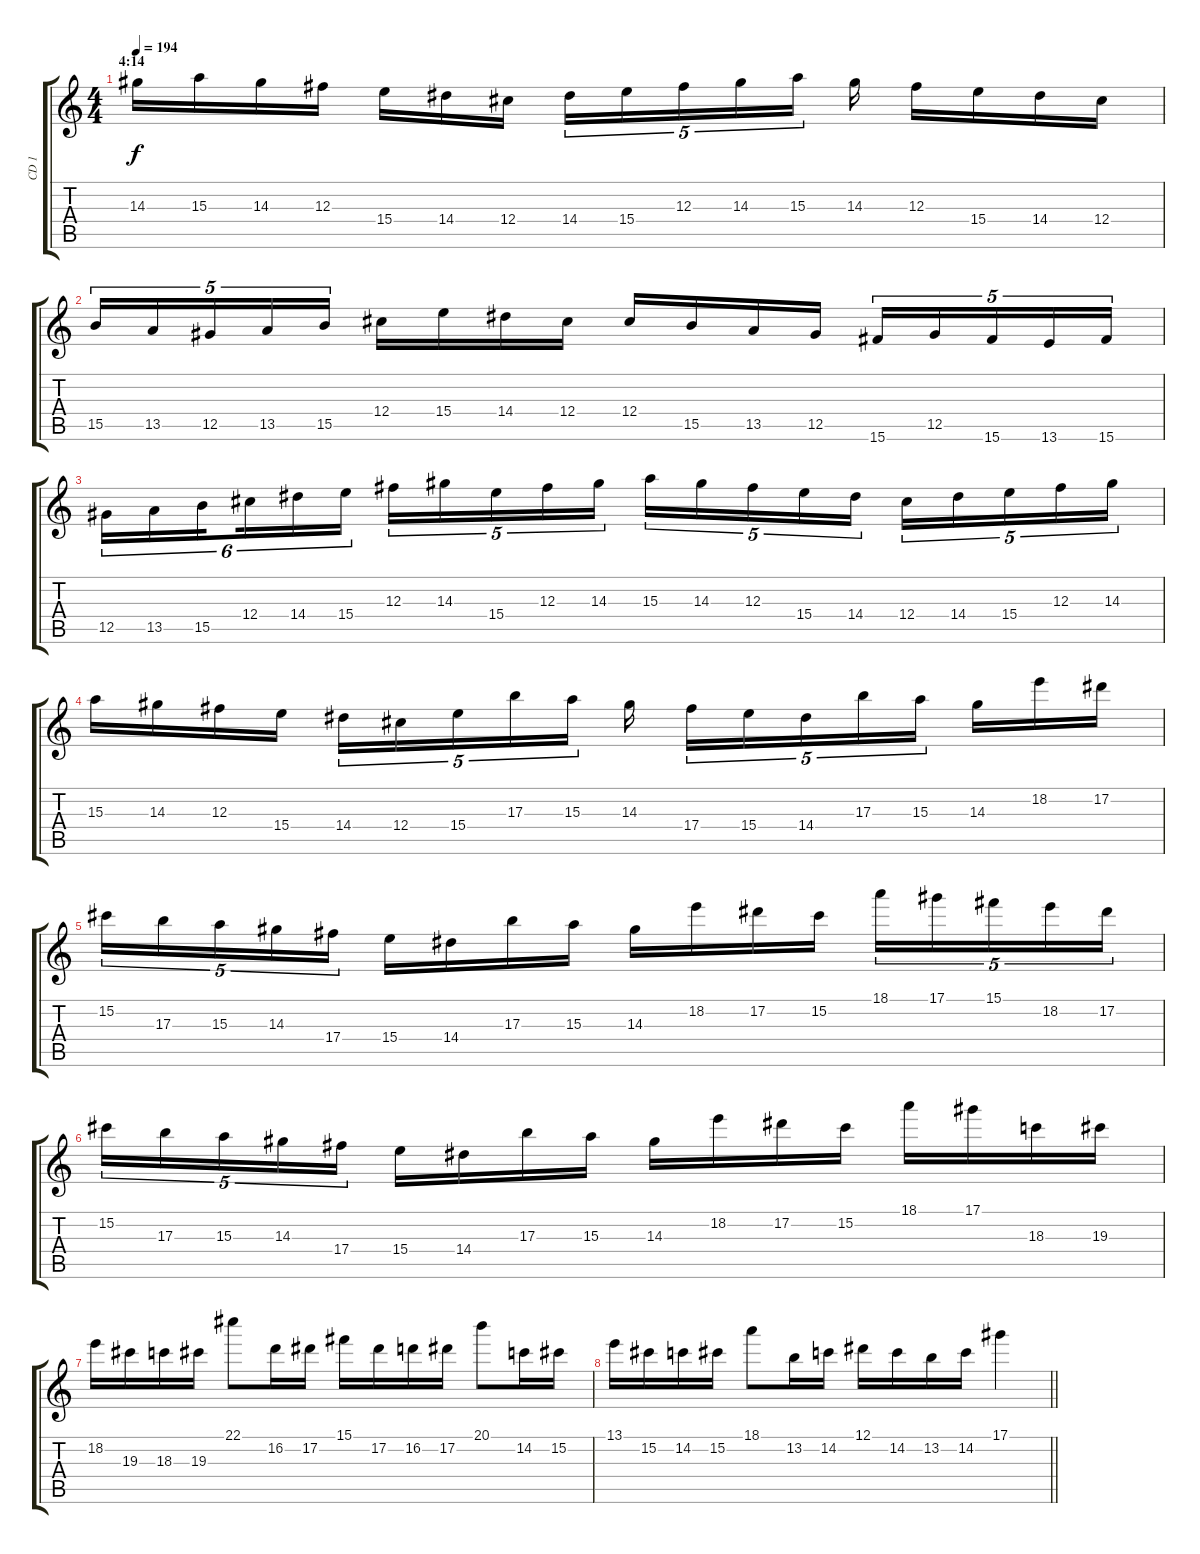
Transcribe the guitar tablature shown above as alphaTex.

\track ("CD 1" "CD 1") {instrument overdrivenguitar}
\staff {score tabs}
\tuning (Eb4 Bb3 Gb3 Db3 Ab2 Eb2) {hide}
\ts (4 4)
\section ("" "4:14")
\tempo 194
\clef g2
\ks c
14.3.16{dy f} 15.3.16 14.3.16 12.3.16 15.4.16 14.4.16 12.4.16{beam splitsecondary} 14.4.16{tu (5 4)} 15.4.16{tu (5 4)} 12.3.16{tu (5 4)} 14.3.16{tu (5 4)} 15.3.16{tu (5 4) beam splitsecondary} 14.3.16 12.3.16 15.4.16 14.4.16 12.4.16 |
15.5.16{tu (5 4)} 13.5.16{tu (5 4)} 12.5.16{tu (5 4)} 13.5.16{tu (5 4)} 15.5.16{tu (5 4)} 12.4.16 15.4.16 14.4.16 12.4.16 12.4.16 15.5.16 13.5.16 12.5.16 15.6.16{tu (5 4)} 12.5.16{tu (5 4)} 15.6.16{tu (5 4)} 13.6.16{tu (5 4)} 15.6.16{tu (5 4)} |
12.5.16{tu (6 4)} 13.5.16{tu (6 4)} 15.5.16{tu (6 4) beam splitsecondary} 12.4.16{tu (6 4)} 14.4.16{tu (6 4)} 15.4.16{tu (6 4)} 12.3.16{tu (5 4)} 14.3.16{tu (5 4)} 15.4.16{tu (5 4)} 12.3.16{tu (5 4)} 14.3.16{tu (5 4)} 15.3.16{tu (5 4)} 14.3.16{tu (5 4)} 12.3.16{tu (5 4)} 15.4.16{tu (5 4)} 14.4.16{tu (5 4)} 12.4.16{tu (5 4)} 14.4.16{tu (5 4)} 15.4.16{tu (5 4)} 12.3.16{tu (5 4)} 14.3.16{tu (5 4)} |
15.3.16 14.3.16 12.3.16 15.4.16 14.4.16{tu (5 4)} 12.4.16{tu (5 4)} 15.4.16{tu (5 4)} 17.3.16{tu (5 4)} 15.3.16{tu (5 4)} 14.3.16{beam splitsecondary} 17.4.16{tu (5 4)} 15.4.16{tu (5 4)} 14.4.16{tu (5 4)} 17.3.16{tu (5 4)} 15.3.16{tu (5 4) beam splitsecondary} 14.3.16 18.2.16 17.2.16 |
15.2.16{tu (5 4)} 17.3.16{tu (5 4)} 15.3.16{tu (5 4)} 14.3.16{tu (5 4)} 17.4.16{tu (5 4)} 15.4.16 14.4.16 17.3.16 15.3.16 14.3.16 18.2.16 17.2.16 15.2.16 18.1.16{tu (5 4)} 17.1.16{tu (5 4)} 15.1.16{tu (5 4)} 18.2.16{tu (5 4)} 17.2.16{tu (5 4)} |
15.2.16{tu (5 4)} 17.3.16{tu (5 4)} 15.3.16{tu (5 4)} 14.3.16{tu (5 4)} 17.4.16{tu (5 4)} 15.4.16 14.4.16 17.3.16 15.3.16 14.3.16 18.2.16 17.2.16 15.2.16 18.1.16 17.1.16 18.3.16 19.3.16 |
18.2.16 19.3.16 18.3.16 19.3.16 22.1.8 16.2.16 17.2.16 15.1.16 17.2.16 16.2.16 17.2.16 20.1.8 14.2.16 15.2.16 |
\barLineRight lightlight
13.1.16 15.2.16 14.2.16 15.2.16 18.1.8 13.2.16 14.2.16 12.1.16 14.2.16 13.2.16 14.2.16 17.1.4
